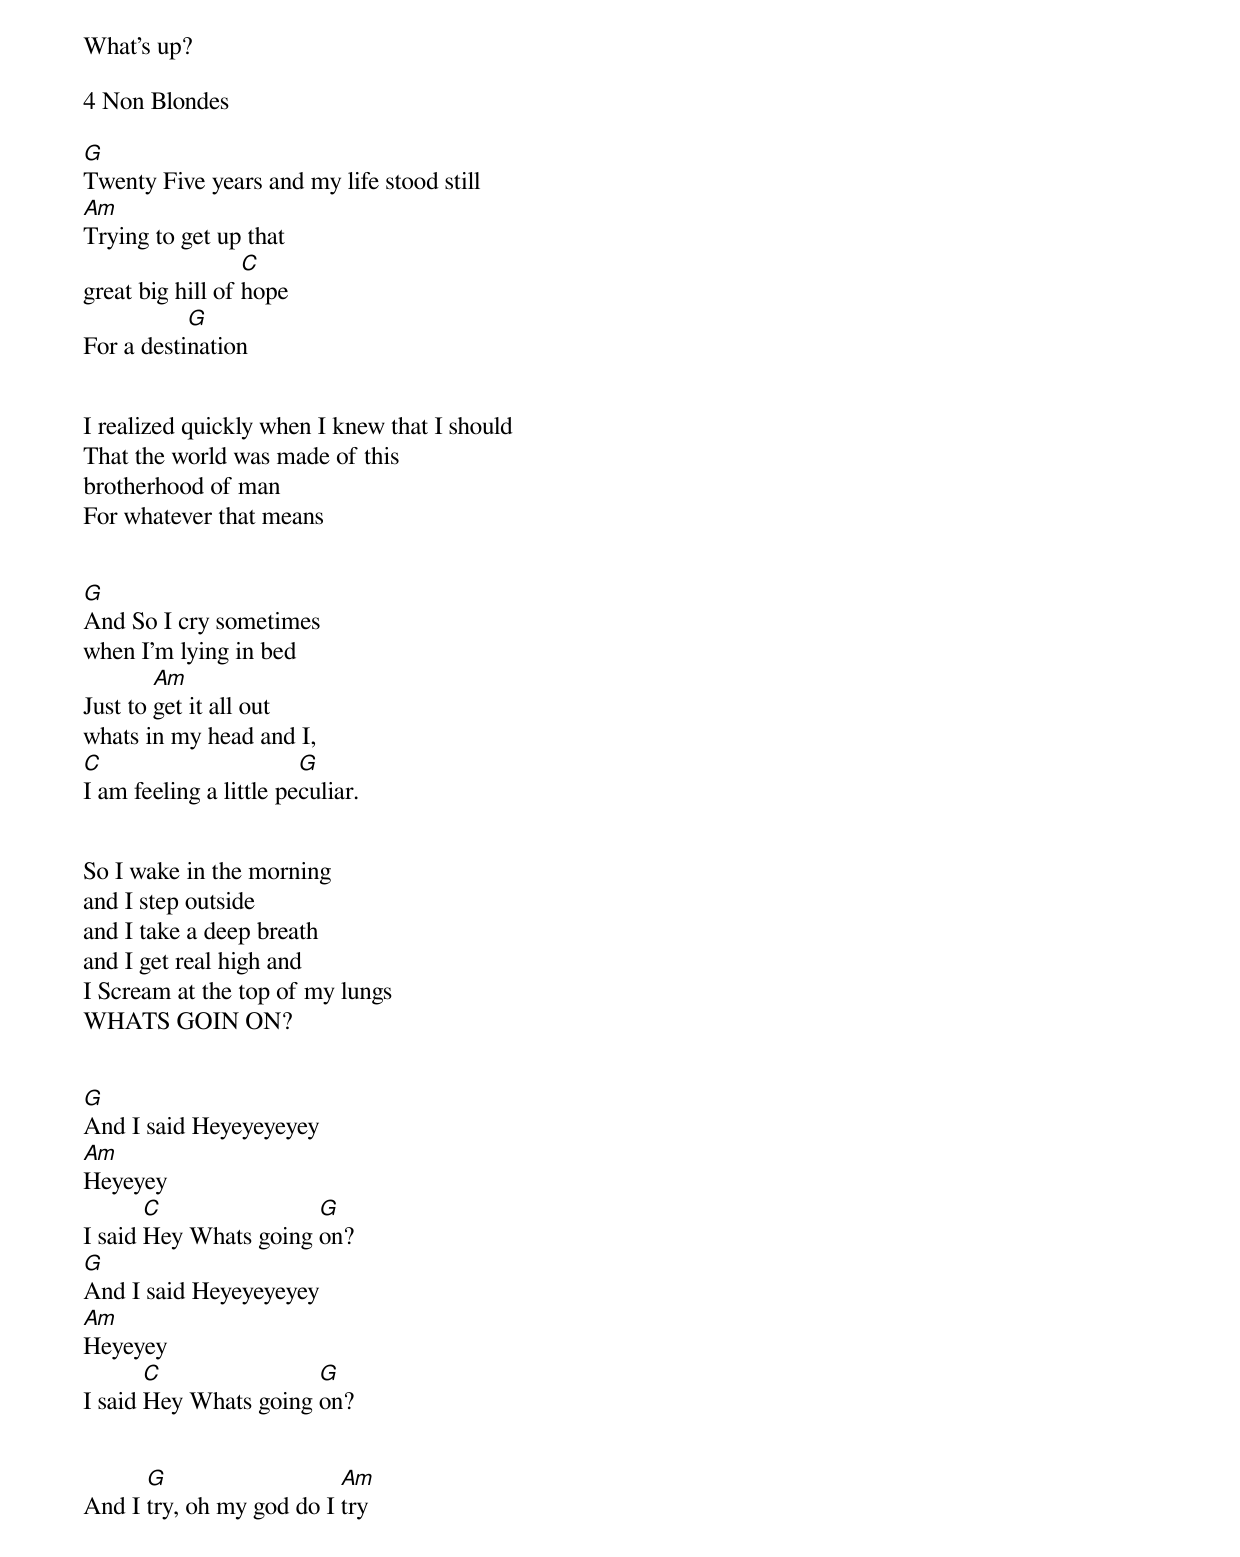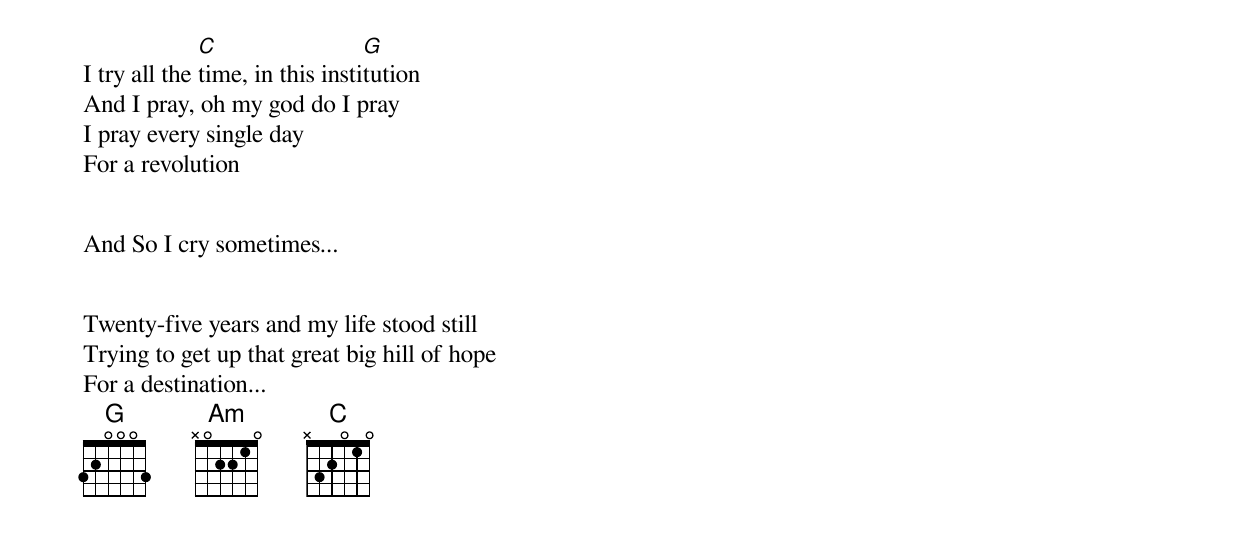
What's up?

4 Non Blondes

[G]Twenty Five years and my life stood still
[Am]Trying to get up that
great big hill of [C]hope
For a desti[G]nation


I realized quickly when I knew that I should
That the world was made of this
brotherhood of man
For whatever that means


[G]And So I cry sometimes
when I'm lying in bed
Just to [Am]get it all out
whats in my head and I,
[C]I am feeling a little pe[G]culiar.


So I wake in the morning
and I step outside
and I take a deep breath
and I get real high and
I Scream at the top of my lungs
WHATS GOIN ON?


[G]And I said Heyeyeyeyey
[Am]Heyeyey
I said [C]Hey Whats going [G]on?
[G]And I said Heyeyeyeyey
[Am]Heyeyey
I said [C]Hey Whats going [G]on?


And I [G]try, oh my god do I [Am]try
I try all the [C]time, in this insti[G]tution
And I pray, oh my god do I pray
I pray every single day
For a revolution


And So I cry sometimes...


Twenty-five years and my life stood still
Trying to get up that great big hill of hope
For a destination...
